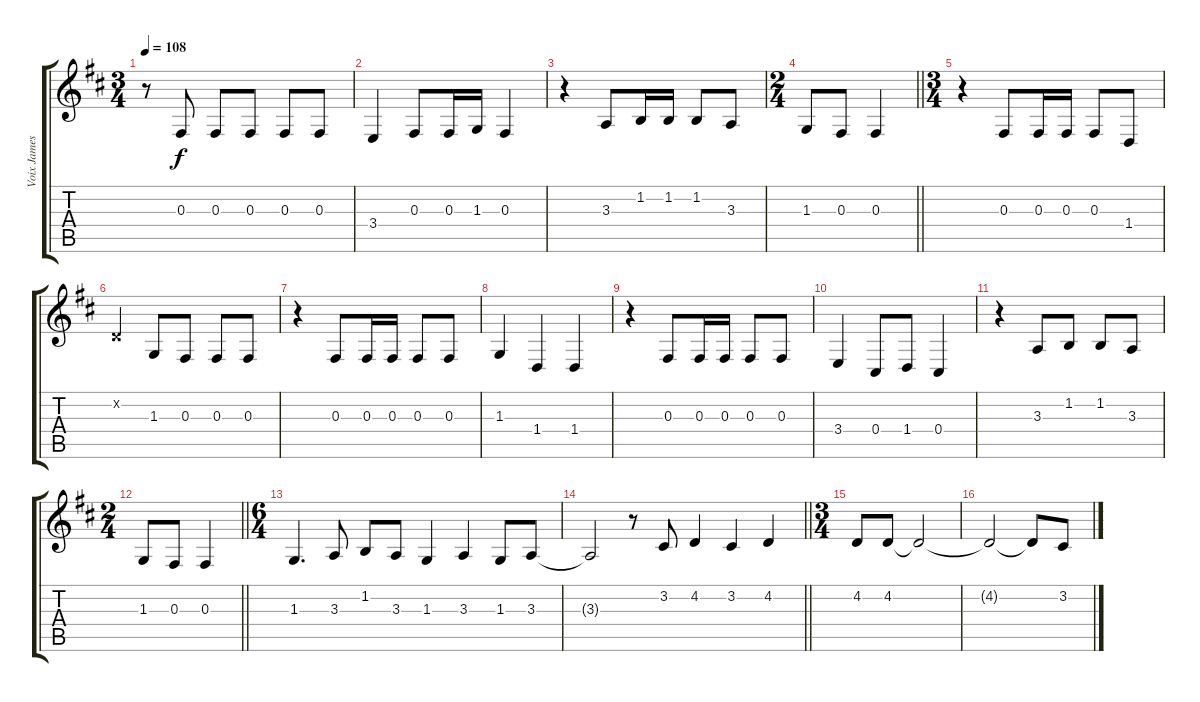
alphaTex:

\track ("Voix James" "Voix James") {instrument lead6voice}
\staff {score tabs}
\tuning (Eb4 Bb3 Gb3 Db3 Ab2 Eb2) {hide}
\ts (3 4)
\tempo 108
\clef g2
\ks d
r.8{dy f} 0.3.8 0.3.8 0.3.8 0.3.8 0.3.8 |
3.4.4 0.3.8 0.3.16 1.3.16 0.3.4 |
r.4 3.3.8 1.2.16 1.2.16 1.2.8 3.3.8 |
\ts (2 4)
\barLineRight lightlight
1.3.8 0.3.8 0.3.4 |
\ts (3 4)
r.4 0.3.8 0.3.16 0.3.16 0.3.8 1.4.8 |
4.2{x}.4 1.3.8 0.3.8 0.3.8 0.3.8 |
r.4 0.3.8 0.3.16 0.3.16 0.3.8 0.3.8 |
1.3.4 1.4.4 1.4.4 |
r.4 0.3.8 0.3.16 0.3.16 0.3.8 0.3.8 |
3.4.4 0.4.8 1.4.8 0.4.4 |
r.4 3.3.8 1.2.8 1.2.8 3.3.8 |
\ts (2 4)
\barLineRight lightlight
1.3.8 0.3.8 0.3.4 |
\ts (6 4)
1.3.4{d} 3.3.8 1.2.8 3.3.8 1.3.4 3.3.4 1.3.8 3.3.8 |
\barLineRight lightlight
3.3{t}.2 r.8 3.2.8 4.2.4 3.2.4 4.2.4 |
\ts (3 4)
4.2.8 4.2.8 4.2{t}.2 |
4.2{t}.2 4.2{t}.8 3.2.8
